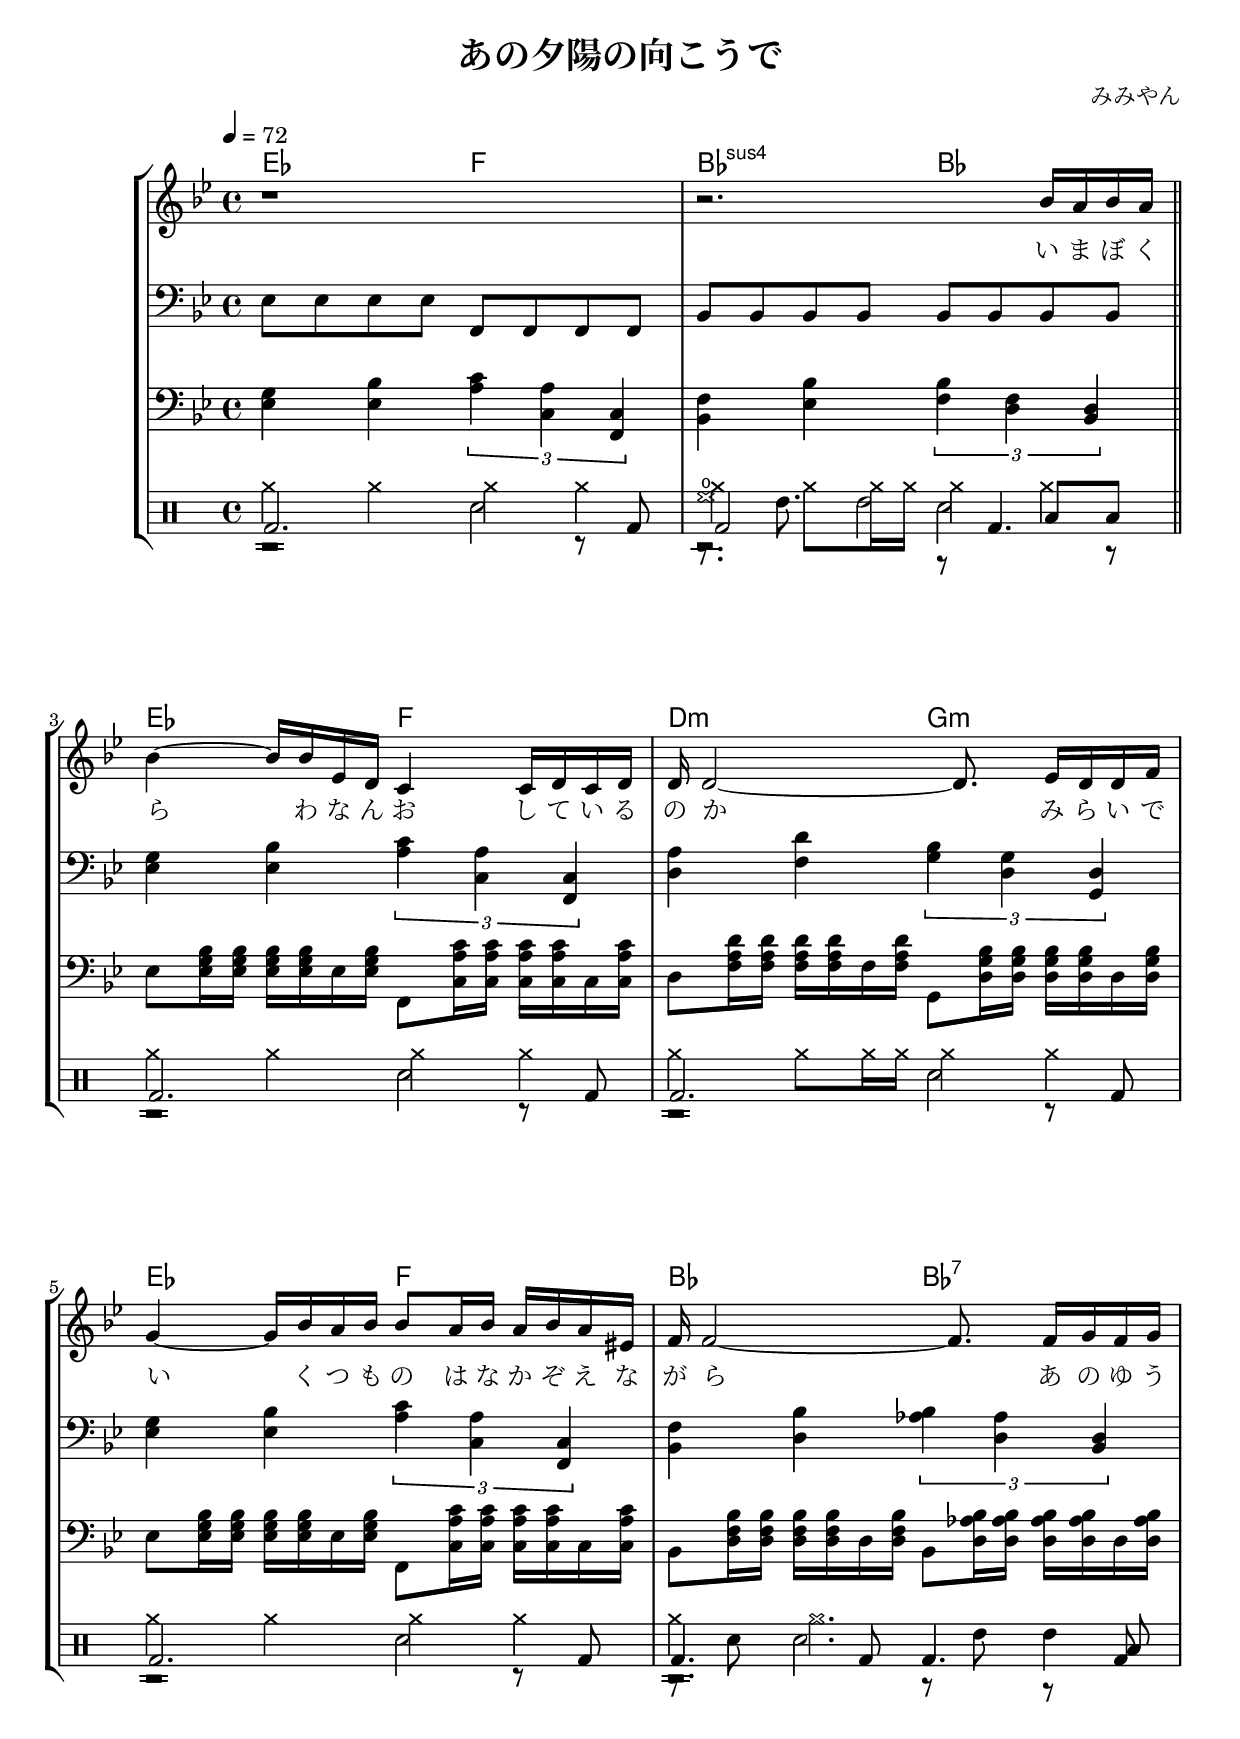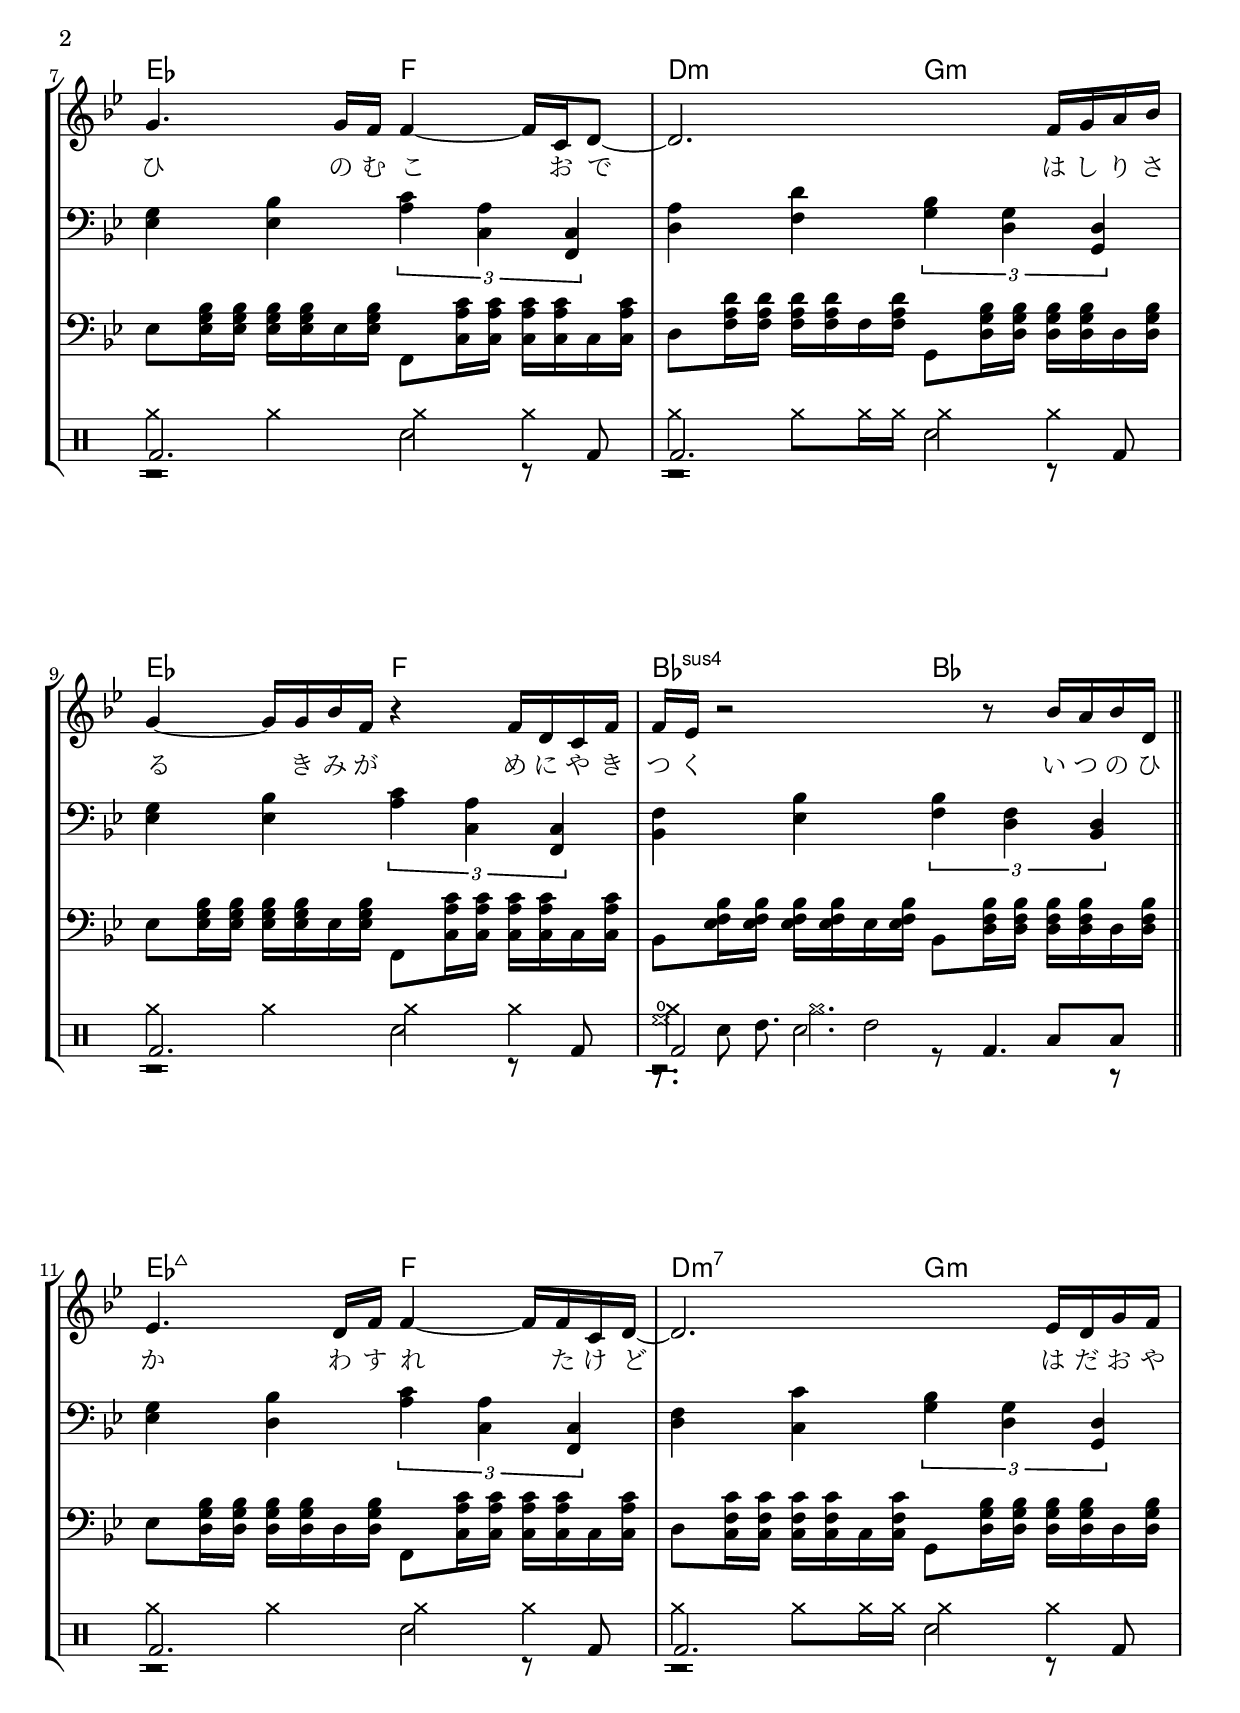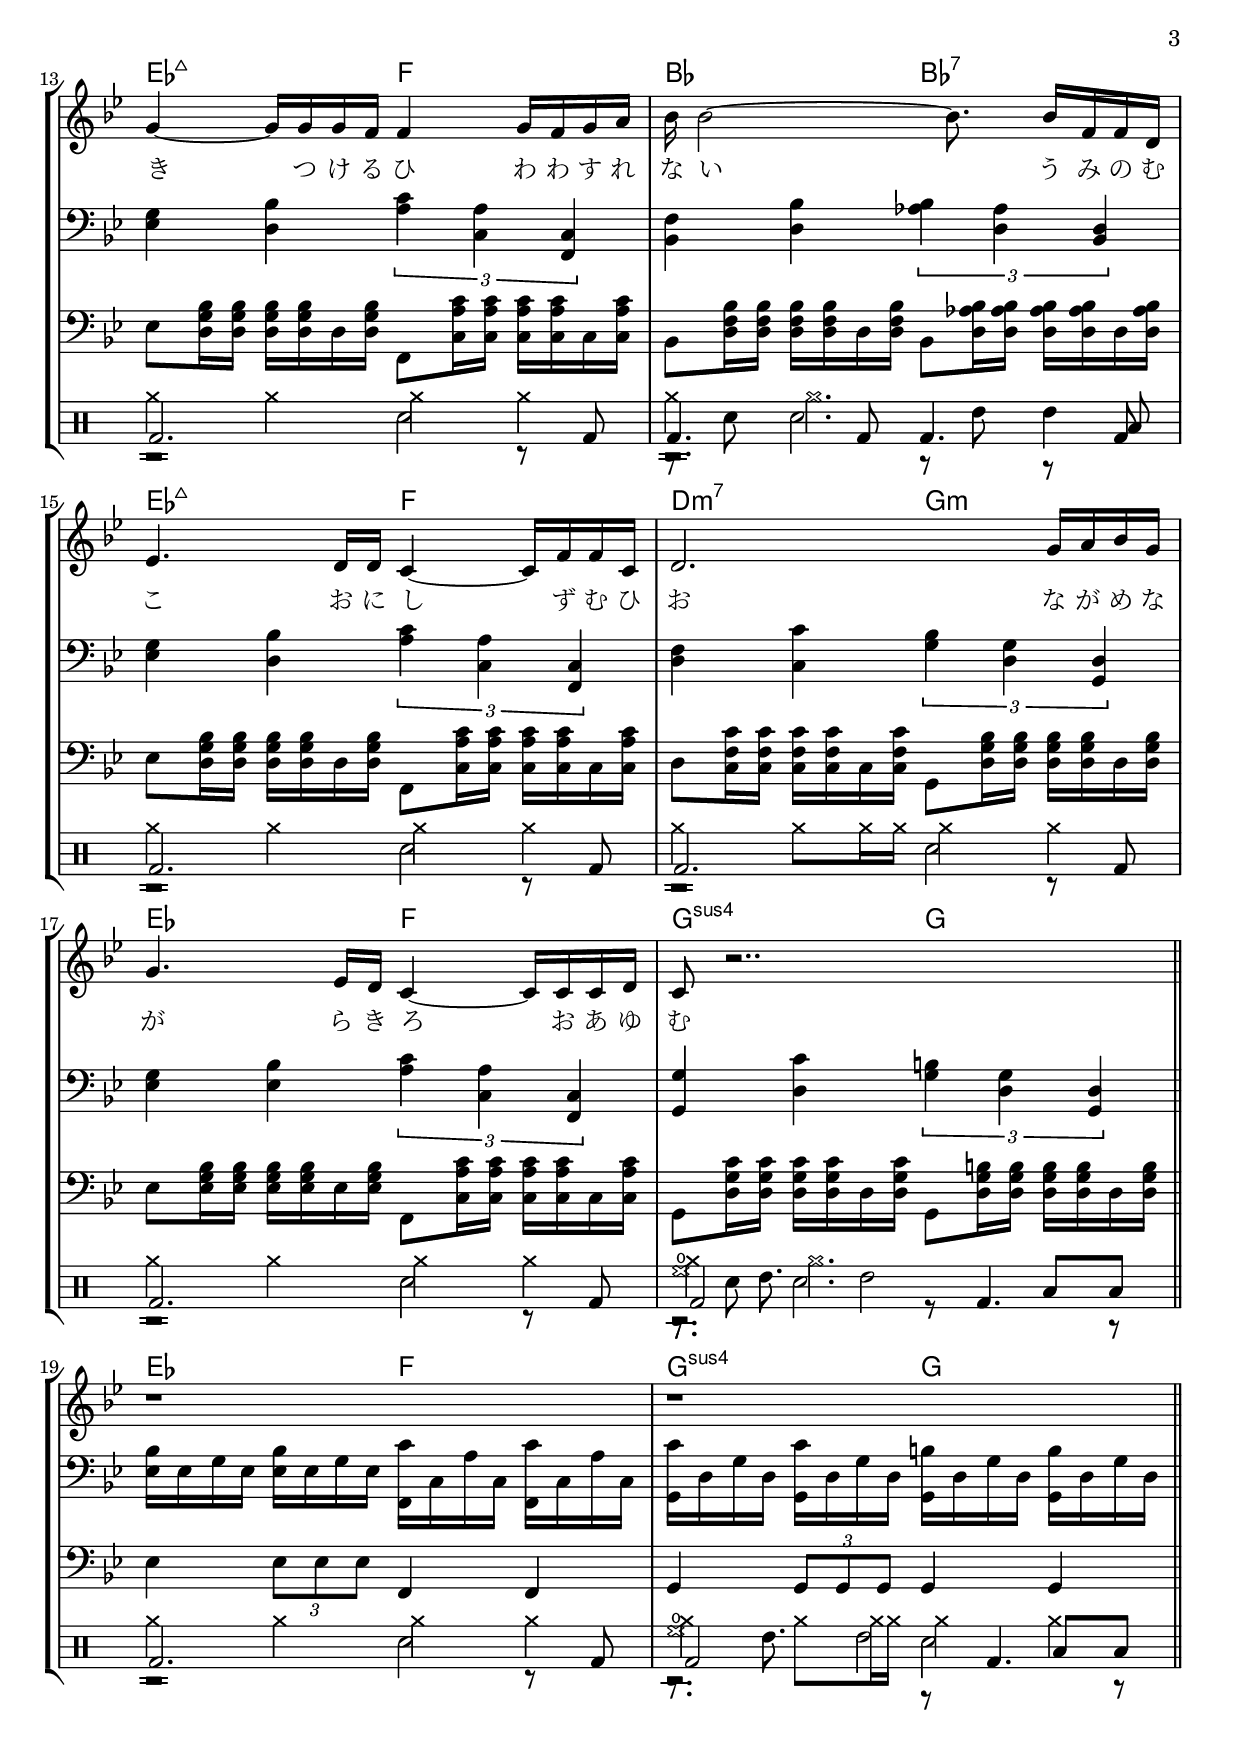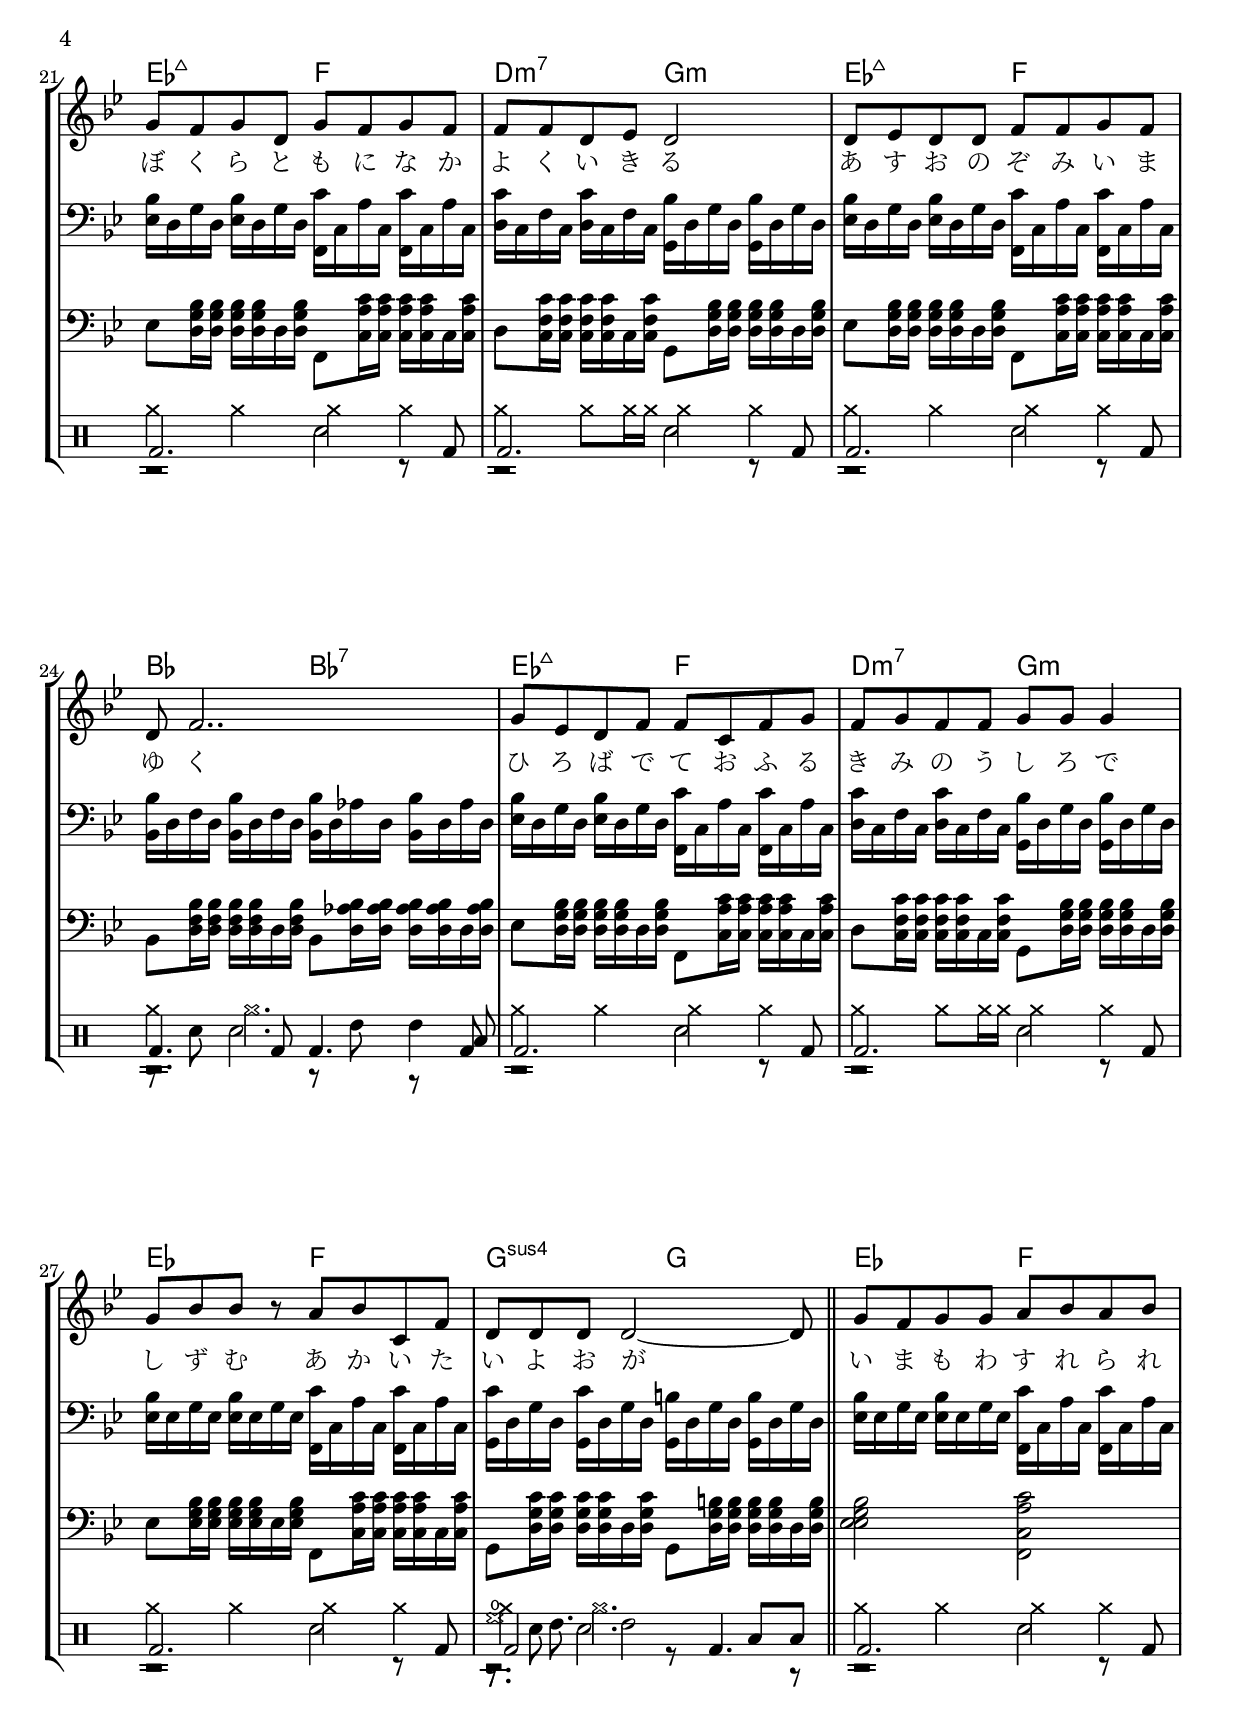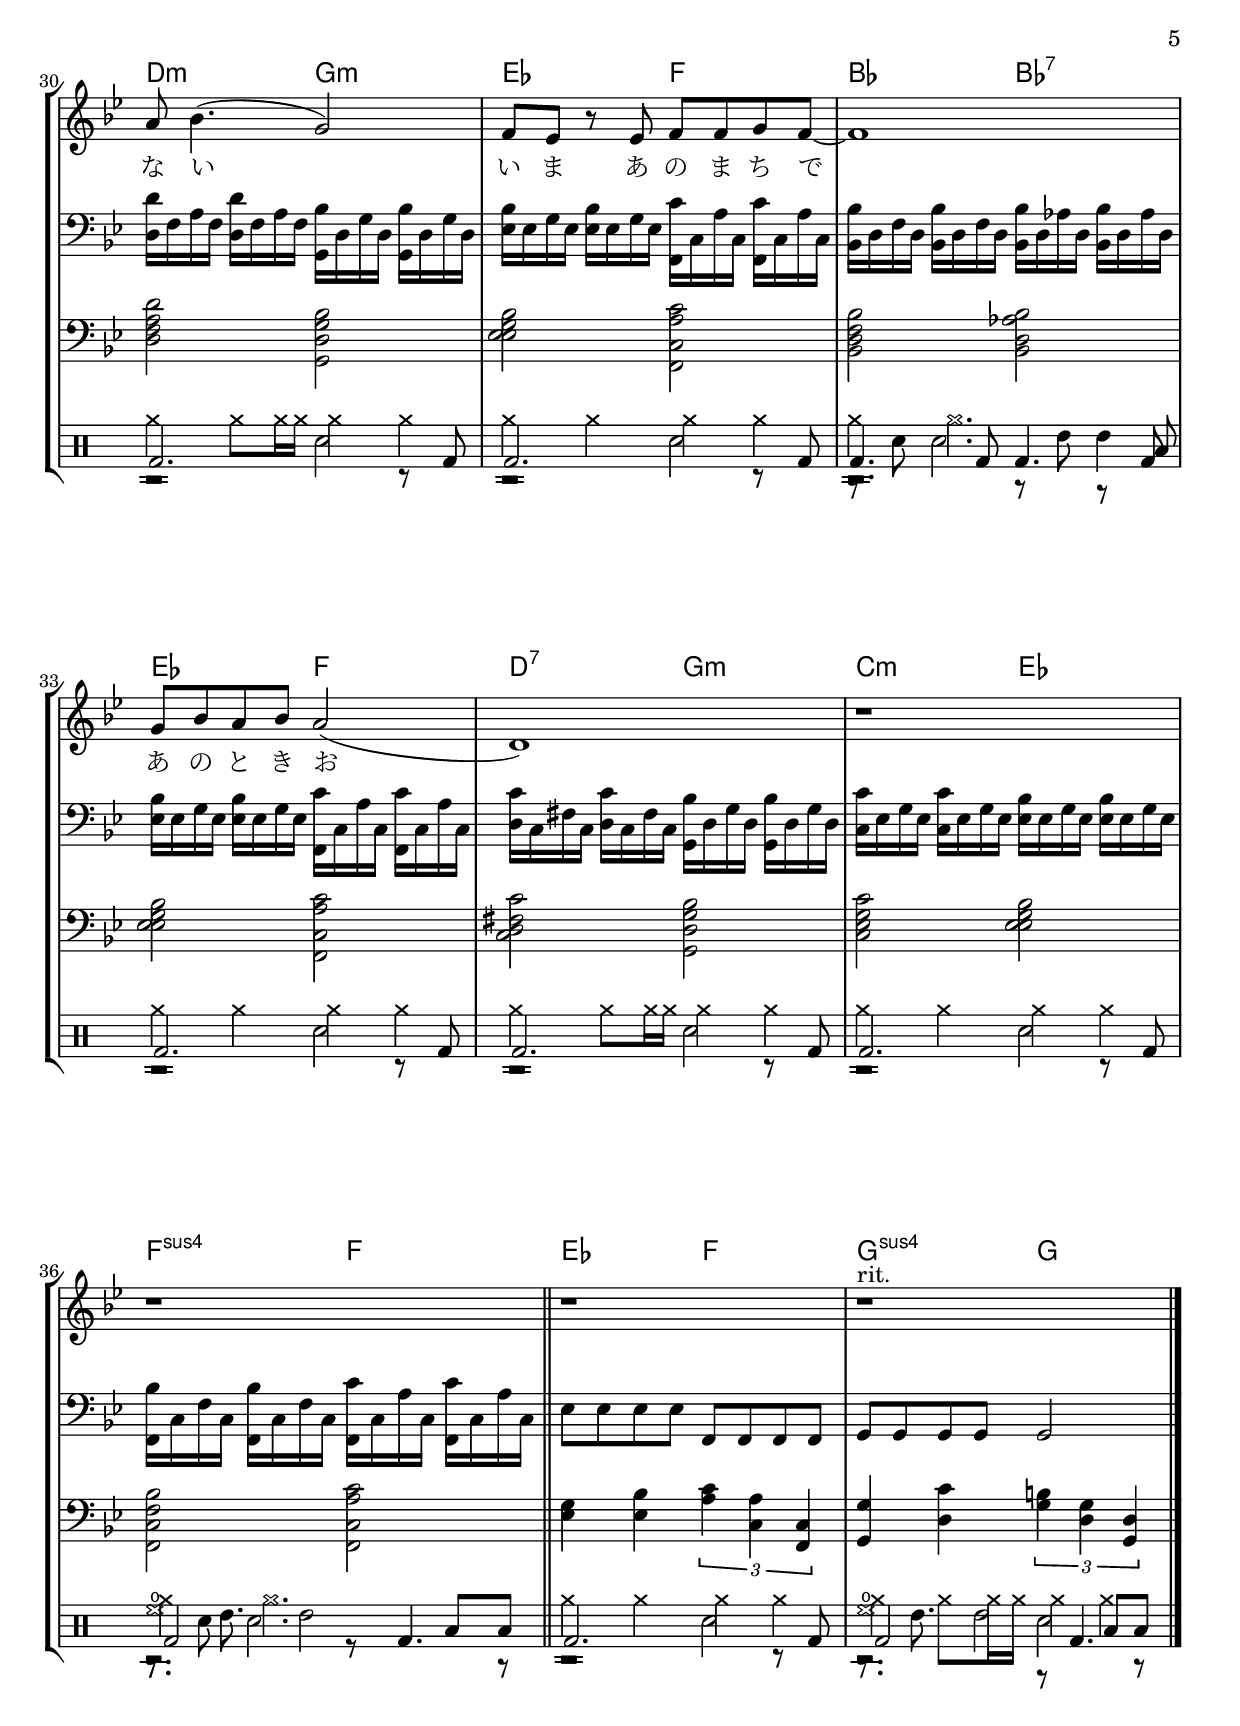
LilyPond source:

\version "2.12.1"

\header {
	title = \markup {あの夕陽の向こうで}
	composer = \markup \center-column {みみやん}
}

harmony = \chordmode {
	es2 f bes:sus4 bes 

	es f d:m g:m es f bes bes:7 es f d:m g:m es f bes:sus4 bes 

	es:maj7 f d:min7 g:m es:maj7 f bes bes:7 es:maj7 f d:min7 g:m es f g:sus4 g 

	es f g:sus4 g 

	es:maj7 f d:min7 g:m es:maj7 f bes bes:7 es:maj7 f d:min7 g:m es f g:sus4 g 

	es f d:m g:m es f bes bes:7 es f d:7 g:m c:m es f:sus4 f 

	es f g:sus4 g 
}

melody = {
	\key bes \major
	\tempo 4 = 72
	r1 | r2. 
	\set Staff.midiInstrument = #"mmi0.38"
	\set Staff.midiMinimumVolume = #0.7
	\set Staff.midiMaximumVolume = #0.9
	bes'16  a'16  bes'16  a'16 
	bes'4~bes'16  bes'16  es'16  d'16  c'4  c'16  d'16  c'16  d'16 
	d'16  d'2~d'8.  es'16  d'16  d'16  f'16 
	g'4~g'16  bes'16  a'16  bes'16  bes'8  a'16  bes'16  a'16  bes'16  a'16  eis'16 
	f'16  f'2~f'8.  f'16  g'16  f'16  g'16 
	g'4.  g'16  f'16  f'4~f'16  c'16  d'8~ 
	d'2.  f'16  g'16  a'16  bes'16 
	g'4~g'16  g'16  bes'16  f'16  r4  f'16  d'16  c'16  f'16 
	f'16  es'16  	r2 r8 	\set Staff.midiInstrument = #"mmi0.38"
	\set Staff.midiMinimumVolume = #0.7
	\set Staff.midiMaximumVolume = #0.9
	bes'16  a'16  bes'16  d'16 
	es'4.  d'16  f'16  f'4~f'16  f'16  c'16  d'16~ 
	d'2.  es'16  d'16  g'16  f'16 
	g'4~g'16  g'16  g'16  f'16  f'4  g'16  f'16  g'16  a'16 
	bes'16  bes'2~bes'8.  bes'16  f'16  f'16  d'16 
	es'4.  d'16  d'16  c'4~c'16  f'16  f'16  c'16 
	d'2.  g'16  a'16  bes'16  g'16 
	g'4.  es'16  d'16  c'4~c'16  c'16  c'16  d'16 
	c'8  	r2.. 	r1 | r1   
	\set Staff.midiInstrument = #"mmi0.38"
	\set Staff.midiMinimumVolume = #0.7
	\set Staff.midiMaximumVolume = #0.9
	g'8  f'8  g'8  d'8  g'8  f'8  g'8  f'8 
	f'8  f'8  d'8  es'8  d'2 
	d'8  es'8  d'8  d'8  f'8  f'8  g'8  f'8 
	d'8  f'2.. 
	g'8  es'8  d'8  f'8  f'8  c'8  f'8  g'8 
	f'8  g'8  f'8  f'8  g'8  g'8  g'4 
	g'8  bes'8  bes'8  r8  a'8  bes'8  c'8  f'8 
	d'8  d'8  d'8  d'2~d'8
	\set Staff.midiInstrument = #"mmi0.38"
	\set Staff.midiMinimumVolume = #0.7
	\set Staff.midiMaximumVolume = #0.9
	g'8  f'8  g'8  g'8  a'8  bes'8  a'8  bes'8 
	a'8  bes'4.  (g'2) 
	f'8  es'8  r8  es'8  f'8  f'8  g'8  f'8~ 
	f'1 
	 g'8  bes'8  a'8  bes'8  a'2 
	(d'1)
	r1 r1 	r1 | r1^"rit." \bar "|."
}

words = \lyricmode {
	
	い  ま  ぼ  く  ら  わ  な  ん  お  し  て  い  る  の  か  み  ら  い  で  い  く  つ  も  の  は  な  か  ぞ  え  な  が  ら  あ  の  ゆ  う  ひ  の  む  こ  お  で  は  し  り  さ  る  き  み  が  め  に  や  き  つ  く  
	い  つ  の  ひ  か  わ  す  れ  た  け  ど  は  だ  お  や  き  つ  け  る  ひ  わ  わ  す  れ  な  い  う  み  の  む  こ  お  に  し  ず  む  ひ  お  な  が  め  な  が  ら  き  ろ  お  あ  ゆ  む  
	
	ぼ  く  ら  と  も  に  な  か  よ  く  い  き  る  あ  す  お  の  ぞ  み  い  ま  ゆ  く  ひ  ろ  ば  で  て  お  ふ  る  き  み  の  う  し  ろ  で  し  ず  む  あ  か  い  た  い  よ  お  が  
	い  ま  も  わ  す  れ  ら  れ  な  い  い  ま  あ  の  ま  ち  で  あ  の  と  き  お  
	
}

tempochange = {
	\tempo 4 = 72
	r1 | r1 \bar "||"
	\tempo 4 = 72
	r1 | r1 | r1 | r1 | r1 | r1 | r1 | r1 \bar "||"
	\tempo 4 = 72
	r1 | r1 | r1 | r1 | r1 | r1 | r1 | r1 \bar "||"
	\tempo 4 = 72
	r1 | r1 \bar "||"
	\tempo 4 = 72
	r1 | r1 | r1 | r1 | r1 | r1 | r1 | r1 \bar "||"
	\tempo 4 = 72
	r1 | r1 | r1 | r1 | r1 | r1 | r1 | r1 \bar "||"
	\tempo 4 = 72
	r1 | \tempo 4 = 54 r2 \tempo 4 = 48 r2 \bar "|."
}

mainacc = {
	\clef bass
	\set Staff.midiInstrument = #"Electric Bass (pick)"
	\set Staff.midiMinimumVolume = #0.3
	\set Staff.midiMaximumVolume = #0.6
	\key bes \major
	\tempo 4 = 72
	es8 es8 es8 es8
	f,8 f,8 f,8 f,8
	bes,8 bes,8 bes,8 bes,8
	bes,8 bes,8 bes,8 bes,8
	\bar "||"

	\set Staff.midiInstrument = #"Electric Bass (pick)"
	\set Staff.midiMinimumVolume = #0.3
	\set Staff.midiMaximumVolume = #0.6
	<es g>4 <es bes>4
	\tuplet 3/2 { <a c'>4 <c a>4 <f, c>4 }
	<d a>4 <f d'>4
	\tuplet 3/2 { <g bes>4 <d g>4 <g, d>4 }
	<es g>4 <es bes>4
	\tuplet 3/2 { <a c'>4 <c a>4 <f, c>4 }
	<bes, f>4 <d bes>4
	\tuplet 3/2 { <as bes>4 <d as>4 <bes, d>4 }
	<es g>4 <es bes>4
	\tuplet 3/2 { <a c'>4 <c a>4 <f, c>4 }
	<d a>4 <f d'>4
	\tuplet 3/2 { <g bes>4 <d g>4 <g, d>4 }
	<es g>4 <es bes>4
	\tuplet 3/2 { <a c'>4 <c a>4 <f, c>4 }
	<bes, f>4 <es bes>4
	\tuplet 3/2 { <f bes>4 <d f>4 <bes, d>4 }
	\bar "||"

	\set Staff.midiInstrument = #"Electric Bass (pick)"
	\set Staff.midiMinimumVolume = #0.3
	\set Staff.midiMaximumVolume = #0.6
	<es g>4 <d bes>4
	\tuplet 3/2 { <a c'>4 <c a>4 <f, c>4 }
	<d f>4 <c c'>4
	\tuplet 3/2 { <g bes>4 <d g>4 <g, d>4 }
	<es g>4 <d bes>4
	\tuplet 3/2 { <a c'>4 <c a>4 <f, c>4 }
	<bes, f>4 <d bes>4
	\tuplet 3/2 { <as bes>4 <d as>4 <bes, d>4 }
	<es g>4 <d bes>4
	\tuplet 3/2 { <a c'>4 <c a>4 <f, c>4 }
	<d f>4 <c c'>4
	\tuplet 3/2 { <g bes>4 <d g>4 <g, d>4 }
	<es g>4 <es bes>4
	\tuplet 3/2 { <a c'>4 <c a>4 <f, c>4 }
	<g, g>4 <d c'>4
	\tuplet 3/2 { <g b>4 <d g>4 <g, d>4 }
	\bar "||"

	\set Staff.midiInstrument = #"Electric Bass (pick)"
	\set Staff.midiMinimumVolume = #0.3
	\set Staff.midiMaximumVolume = #0.6
	<es bes>16 es g es <es bes> es g es
	<f, c'>16 c a c <f, c'> c a c
	<g, c'>16 d g d <g, c'> d g d
	<g, b>16 d g d <g, b> d g d
	\bar "||"

	\set Staff.midiInstrument = #"Electric Bass (pick)"
	\set Staff.midiMinimumVolume = #0.3
	\set Staff.midiMaximumVolume = #0.6
	<es bes>16 d g d <es bes> d g d
	<f, c'>16 c a c <f, c'> c a c
	<d c'>16 c f c <d c'> c f c
	<g, bes>16 d g d <g, bes> d g d
	<es bes>16 d g d <es bes> d g d
	<f, c'>16 c a c <f, c'> c a c
	<bes, bes>16 d f d <bes, bes> d f d
	<bes, bes>16 d as d <bes, bes> d as d
	<es bes>16 d g d <es bes> d g d
	<f, c'>16 c a c <f, c'> c a c
	<d c'>16 c f c <d c'> c f c
	<g, bes>16 d g d <g, bes> d g d
	<es bes>16 es g es <es bes> es g es
	<f, c'>16 c a c <f, c'> c a c
	<g, c'>16 d g d <g, c'> d g d
	<g, b>16 d g d <g, b> d g d
	\bar "||"

	\set Staff.midiInstrument = #"Electric Bass (pick)"
	\set Staff.midiMinimumVolume = #0.3
	\set Staff.midiMaximumVolume = #0.6
	<es bes>16 es g es <es bes> es g es
	<f, c'>16 c a c <f, c'> c a c
	<d d'>16 f a f <d d'> f a f
	<g, bes>16 d g d <g, bes> d g d
	<es bes>16 es g es <es bes> es g es
	<f, c'>16 c a c <f, c'> c a c
	<bes, bes>16 d f d <bes, bes> d f d
	<bes, bes>16 d as d <bes, bes> d as d
	<es bes>16 es g es <es bes> es g es
	<f, c'>16 c a c <f, c'> c a c
	<d c'>16 c fis c <d c'> c fis c
	<g, bes>16 d g d <g, bes> d g d
	<c c'>16 es g es <c c'> es g es
	<es bes>16 es g es <es bes> es g es
	<f, bes>16 c f c <f, bes> c f c
	<f, c'>16 c a c <f, c'> c a c
	\bar "||"

	\set Staff.midiInstrument = #"Electric Bass (pick)"
	\set Staff.midiMinimumVolume = #0.3
	\set Staff.midiMaximumVolume = #0.6
	es8 es8 es8 es8
	f,8 f,8 f,8 f,8
	g,8 g,8 g,8 g,8
	g,2
	\bar "|."
}

subacc = {
	\clef bass
	\set Staff.midiInstrument = #"Acoustic Guitar (nylon)"
	\set Staff.midiMinimumVolume = #0.3
	\set Staff.midiMaximumVolume = #0.6
	\key bes \major
	\tempo 4 = 72
	<es g>4 <es bes>4
	\tuplet 3/2 { <a c'>4 <c a>4 <f, c>4 }
	<bes, f>4 <es bes>4
	\tuplet 3/2 { <f bes>4 <d f>4 <bes, d>4 }
	\bar "||"

	\set Staff.midiInstrument = #"Acoustic Guitar (nylon)"
	\set Staff.midiMinimumVolume = #0.3
	\set Staff.midiMaximumVolume = #0.6
	es8 <es g bes>16 <es g bes>16   <es g bes>16 <es g bes>16   es16 <es g bes>16
	f,8 <c a c'>16 <c a c'>16   <c a c'>16 <c a c'>16   c16 <c a c'>16
	d8 <f a d'>16 <f a d'>16   <f a d'>16 <f a d'>16   f16 <f a d'>16
	g,8 <d g bes>16 <d g bes>16   <d g bes>16 <d g bes>16   d16 <d g bes>16
	es8 <es g bes>16 <es g bes>16   <es g bes>16 <es g bes>16   es16 <es g bes>16
	f,8 <c a c'>16 <c a c'>16   <c a c'>16 <c a c'>16   c16 <c a c'>16
	bes,8 <d f bes>16 <d f bes>16   <d f bes>16 <d f bes>16   d16 <d f bes>16
	bes,8 <d as bes>16 <d as bes>16   <d as bes>16 <d as bes>16   d16 <d as bes>16
	es8 <es g bes>16 <es g bes>16   <es g bes>16 <es g bes>16   es16 <es g bes>16
	f,8 <c a c'>16 <c a c'>16   <c a c'>16 <c a c'>16   c16 <c a c'>16
	d8 <f a d'>16 <f a d'>16   <f a d'>16 <f a d'>16   f16 <f a d'>16
	g,8 <d g bes>16 <d g bes>16   <d g bes>16 <d g bes>16   d16 <d g bes>16
	es8 <es g bes>16 <es g bes>16   <es g bes>16 <es g bes>16   es16 <es g bes>16
	f,8 <c a c'>16 <c a c'>16   <c a c'>16 <c a c'>16   c16 <c a c'>16
	bes,8 <es f bes>16 <es f bes>16   <es f bes>16 <es f bes>16   es16 <es f bes>16
	bes,8 <d f bes>16 <d f bes>16   <d f bes>16 <d f bes>16   d16 <d f bes>16
	\bar "||"

	\set Staff.midiInstrument = #"Acoustic Guitar (nylon)"
	\set Staff.midiMinimumVolume = #0.3
	\set Staff.midiMaximumVolume = #0.6
	es8 <d g bes>16 <d g bes>16   <d g bes>16 <d g bes>16   d16 <d g bes>16
	f,8 <c a c'>16 <c a c'>16   <c a c'>16 <c a c'>16   c16 <c a c'>16
	d8 <c f c'>16 <c f c'>16   <c f c'>16 <c f c'>16   c16 <c f c'>16
	g,8 <d g bes>16 <d g bes>16   <d g bes>16 <d g bes>16   d16 <d g bes>16
	es8 <d g bes>16 <d g bes>16   <d g bes>16 <d g bes>16   d16 <d g bes>16
	f,8 <c a c'>16 <c a c'>16   <c a c'>16 <c a c'>16   c16 <c a c'>16
	bes,8 <d f bes>16 <d f bes>16   <d f bes>16 <d f bes>16   d16 <d f bes>16
	bes,8 <d as bes>16 <d as bes>16   <d as bes>16 <d as bes>16   d16 <d as bes>16
	es8 <d g bes>16 <d g bes>16   <d g bes>16 <d g bes>16   d16 <d g bes>16
	f,8 <c a c'>16 <c a c'>16   <c a c'>16 <c a c'>16   c16 <c a c'>16
	d8 <c f c'>16 <c f c'>16   <c f c'>16 <c f c'>16   c16 <c f c'>16
	g,8 <d g bes>16 <d g bes>16   <d g bes>16 <d g bes>16   d16 <d g bes>16
	es8 <es g bes>16 <es g bes>16   <es g bes>16 <es g bes>16   es16 <es g bes>16
	f,8 <c a c'>16 <c a c'>16   <c a c'>16 <c a c'>16   c16 <c a c'>16
	g,8 <d g c'>16 <d g c'>16   <d g c'>16 <d g c'>16   d16 <d g c'>16
	g,8 <d g b>16 <d g b>16   <d g b>16 <d g b>16   d16 <d g b>16
	\bar "||"

	\set Staff.midiInstrument = #"Acoustic Guitar (nylon)"
	\set Staff.midiMinimumVolume = #0.3
	\set Staff.midiMaximumVolume = #0.6
	es4 \tuplet 3/2 { es8 es8 es8 }
	f,4 f,4
	g,4 \tuplet 3/2 { g,8 g,8 g,8 }
	g,4 g,4
	\bar "||"

	\set Staff.midiInstrument = #"Acoustic Guitar (nylon)"
	\set Staff.midiMinimumVolume = #0.3
	\set Staff.midiMaximumVolume = #0.6
	es8 <d g bes>16 <d g bes>16   <d g bes>16 <d g bes>16   d16 <d g bes>16
	f,8 <c a c'>16 <c a c'>16   <c a c'>16 <c a c'>16   c16 <c a c'>16
	d8 <c f c'>16 <c f c'>16   <c f c'>16 <c f c'>16   c16 <c f c'>16
	g,8 <d g bes>16 <d g bes>16   <d g bes>16 <d g bes>16   d16 <d g bes>16
	es8 <d g bes>16 <d g bes>16   <d g bes>16 <d g bes>16   d16 <d g bes>16
	f,8 <c a c'>16 <c a c'>16   <c a c'>16 <c a c'>16   c16 <c a c'>16
	bes,8 <d f bes>16 <d f bes>16   <d f bes>16 <d f bes>16   d16 <d f bes>16
	bes,8 <d as bes>16 <d as bes>16   <d as bes>16 <d as bes>16   d16 <d as bes>16
	es8 <d g bes>16 <d g bes>16   <d g bes>16 <d g bes>16   d16 <d g bes>16
	f,8 <c a c'>16 <c a c'>16   <c a c'>16 <c a c'>16   c16 <c a c'>16
	d8 <c f c'>16 <c f c'>16   <c f c'>16 <c f c'>16   c16 <c f c'>16
	g,8 <d g bes>16 <d g bes>16   <d g bes>16 <d g bes>16   d16 <d g bes>16
	es8 <es g bes>16 <es g bes>16   <es g bes>16 <es g bes>16   es16 <es g bes>16
	f,8 <c a c'>16 <c a c'>16   <c a c'>16 <c a c'>16   c16 <c a c'>16
	g,8 <d g c'>16 <d g c'>16   <d g c'>16 <d g c'>16   d16 <d g c'>16
	g,8 <d g b>16 <d g b>16   <d g b>16 <d g b>16   d16 <d g b>16
	\bar "||"

	\set Staff.midiInstrument = #"Harmonica"
	\set Staff.midiMinimumVolume = #0.3
	\set Staff.midiMaximumVolume = #0.6
	<es es g bes>2
	<f, c a c'>2
	<d f a d'>2
	<g, d g bes>2
	<es es g bes>2
	<f, c a c'>2
	<bes, d f bes>2
	<bes, d as bes>2
	<es es g bes>2
	<f, c a c'>2
	<d c fis c'>2
	<g, d g bes>2
	<c es g c'>2
	<es es g bes>2
	<f, c f bes>2
	<f, c a c'>2
	\bar "||"

	\set Staff.midiInstrument = #"Acoustic Guitar (nylon)"
	\set Staff.midiMinimumVolume = #0.3
	\set Staff.midiMaximumVolume = #0.6
	<es g>4 <es bes>4
	\tuplet 3/2 { <a c'>4 <c a>4 <f, c>4 }
	<g, g>4 <d c'>4
	\tuplet 3/2 { <g b>4 <d g>4 <g, d>4 }
	\bar "|."
}

percA = {
	\drummode {
	cymr4 cymr4 cymr4 cymr4  |cymr4 cymr8 cymr16 cymr16 cymr4 cymr4  \bar "||"
	cymr4 cymr4 cymr4 cymr4  |cymr4 cymr8 cymr16 cymr16 cymr4 cymr4  |cymr4 cymr4 cymr4 cymr4  |cymr4 cymr2.  |cymr4 cymr4 cymr4 cymr4  |cymr4 cymr8 cymr16 cymr16 cymr4 cymr4  |cymr4 cymr4 cymr4 cymr4  |cymr4 cymr2.  \bar "||"
	cymr4 cymr4 cymr4 cymr4  |cymr4 cymr8 cymr16 cymr16 cymr4 cymr4  |cymr4 cymr4 cymr4 cymr4  |cymr4 cymr2.  |cymr4 cymr4 cymr4 cymr4  |cymr4 cymr8 cymr16 cymr16 cymr4 cymr4  |cymr4 cymr4 cymr4 cymr4  |cymr4 cymr2.  \bar "||"
	cymr4 cymr4 cymr4 cymr4  |cymr4 cymr8 cymr16 cymr16 cymr4 cymr4  \bar "||"
	cymr4 cymr4 cymr4 cymr4  |cymr4 cymr8 cymr16 cymr16 cymr4 cymr4  |cymr4 cymr4 cymr4 cymr4  |cymr4 cymr2.  |cymr4 cymr4 cymr4 cymr4  |cymr4 cymr8 cymr16 cymr16 cymr4 cymr4  |cymr4 cymr4 cymr4 cymr4  |cymr4 cymr2.  \bar "||"
	cymr4 cymr4 cymr4 cymr4  |cymr4 cymr8 cymr16 cymr16 cymr4 cymr4  |cymr4 cymr4 cymr4 cymr4  |cymr4 cymr2.  |cymr4 cymr4 cymr4 cymr4  |cymr4 cymr8 cymr16 cymr16 cymr4 cymr4  |cymr4 cymr4 cymr4 cymr4  |cymr4 cymr2.  \bar "||"
	cymr4 cymr4 cymr4 cymr4  |cymr4 cymr8 cymr16 cymr16 cymr4 cymr4  \bar "|."
	}
}

percB = {
	\drummode {
	r2 sn2  |r2 sn2  \bar "||"
	r2 sn2  |r2 sn2  |r2 sn2  |r8 sn8 sn2.  |r2 sn2  |r2 sn2  |r2 sn2  |r8 sn8 sn2.  \bar "||"
	r2 sn2  |r2 sn2  |r2 sn2  |r8 sn8 sn2.  |r2 sn2  |r2 sn2  |r2 sn2  |r8 sn8 sn2.  \bar "||"
	r2 sn2  |r2 sn2  \bar "||"
	r2 sn2  |r2 sn2  |r2 sn2  |r8 sn8 sn2.  |r2 sn2  |r2 sn2  |r2 sn2  |r8 sn8 sn2.  \bar "||"
	r2 sn2  |r2 sn2  |r2 sn2  |r8 sn8 sn2.  |r2 sn2  |r2 sn2  |r2 sn2  |r8 sn8 sn2.  \bar "||"
	r2 sn2  |r2 sn2  \bar "|."
	}
}

percC = {
	\drummode {
	bd2. r8 bd8  |bd2 r8 bd4.  \bar "||"
	bd2. r8 bd8  |bd2. r8 bd8  |bd2. r8 bd8  |bd4. bd8 bd4. bd8  |bd2. r8 bd8  |bd2. r8 bd8  |bd2. r8 bd8  |bd2 r8 bd4.  \bar "||"
	bd2. r8 bd8  |bd2. r8 bd8  |bd2. r8 bd8  |bd4. bd8 bd4. bd8  |bd2. r8 bd8  |bd2. r8 bd8  |bd2. r8 bd8  |bd2 r8 bd4.  \bar "||"
	bd2. r8 bd8  |bd2 r8 bd4.  \bar "||"
	bd2. r8 bd8  |bd2. r8 bd8  |bd2. r8 bd8  |bd4. bd8 bd4. bd8  |bd2. r8 bd8  |bd2. r8 bd8  |bd2. r8 bd8  |bd2 r8 bd4.  \bar "||"
	bd2. r8 bd8  |bd2. r8 bd8  |bd2. r8 bd8  |bd4. bd8 bd4. bd8  |bd2. r8 bd8  |bd2. r8 bd8  |bd2. r8 bd8  |bd2 r8 bd4.  \bar "||"
	bd2. r8 bd8  |bd2 r8 bd4.  \bar "|."
	}
}

percD = {
	\drummode {
	r1 |r8. tommh8. tommh2 r8  \bar "||"
	r1 |r1 |r1 |r2 r8 tommh8 tommh4  |r1 |r1 |r1 |r8. tommh8. tommh2 r8  \bar "||"
	r1 |r1 |r1 |r2 r8 tommh8 tommh4  |r1 |r1 |r1 |r8. tommh8. tommh2 r8  \bar "||"
	r1 |r8. tommh8. tommh2 r8  \bar "||"
	r1 |r1 |r1 |r2 r8 tommh8 tommh4  |r1 |r1 |r1 |r8. tommh8. tommh2 r8  \bar "||"
	r1 |r1 |r1 |r2 r8 tommh8 tommh4  |r1 |r1 |r1 |r8. tommh8. tommh2 r8  \bar "||"
	r1 |r8. tommh8. tommh2 r8  \bar "|."
	}
}

percE = {
	\drummode {
	r1 |r2. toml8 toml8  \bar "||"
	r1 |r1 |r1 |r2. r8 toml8  |r1 |r1 |r1 |r2. toml8 toml8  \bar "||"
	r1 |r1 |r1 |r2. r8 toml8  |r1 |r1 |r1 |r2. toml8 toml8  \bar "||"
	r1 |r2. toml8 toml8  \bar "||"
	r1 |r1 |r1 |r2. r8 toml8  |r1 |r1 |r1 |r2. toml8 toml8  \bar "||"
	r1 |r1 |r1 |r2. r8 toml8  |r1 |r1 |r1 |r2. toml8 toml8  \bar "||"
	r1 |r2. toml8 toml8  \bar "|."
	}
}

percF = {
	\drummode {
	r1 |hho1  \bar "||"
	r1 |r1 |r1 |r1 |r1 |r1 |r1 |hho1  \bar "||"
	r1 |r1 |r1 |r1 |r1 |r1 |r1 |hho1  \bar "||"
	r1 |hho1  \bar "||"
	r1 |r1 |r1 |r1 |r1 |r1 |r1 |hho1  \bar "||"
	r1 |r1 |r1 |r1 |r1 |r1 |r1 |hho1  \bar "||"
	r1 |hho1  \bar "|."
	}
}

\score {
	<<
		\new StaffGroup <<
			\new ChordNames {\harmony}
			\new Voice = "melody" {\melody}
			\new Lyrics \lyricsto "melody" \words
			\new Staff = "mainacc" {\mainacc}
			\new Staff = "subacc" {\subacc}
			\new DrumStaff <<
				\new DrumVoice {\percA}
				\new DrumVoice {\percB}
				\new DrumVoice {\percC}
				\new DrumVoice {\percD}
				\new DrumVoice {\percE}
				\new DrumVoice {\percF}
			>>
		>>
	>>
	\layout { }
}
